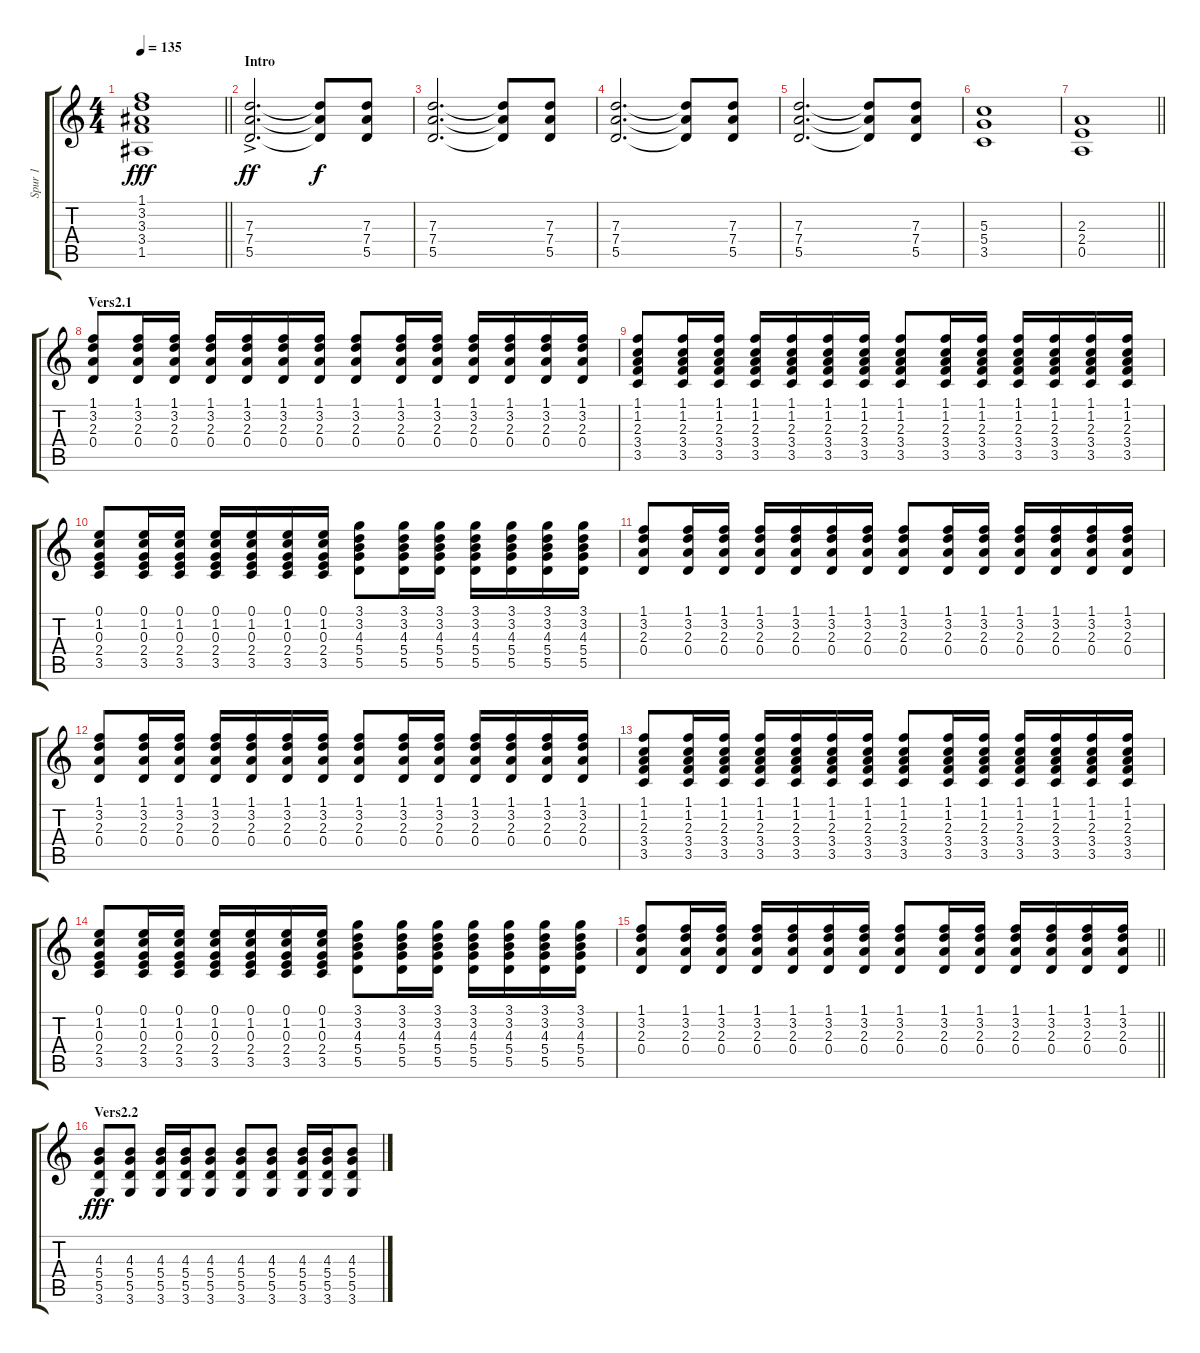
\track ("Spur 1" "Spur 1") {instrument overdrivenguitar}
\staff {score tabs}
\tuning (E4 B3 G3 D3 A2 E2) {hide}
\ts (4 4)
\tempo 135
\clef g2
\barLineRight lightlight
\ks c
(1.1 3.2 3.3 3.4 1.5).1{dy fff} |
\section ("" "Intro")
(7.3{ac} 7.4{ac} 5.5{ac}).2{d dy ff} (7.3{t} 7.4{t} 5.5{t}).8{dy f} (7.3 7.4 5.5).8 |
(7.3 7.4 5.5).2{d} (7.3{t} 7.4{t} 5.5{t}).8 (7.3 7.4 5.5).8 |
(7.3 7.4 5.5).2{d} (7.3{t} 7.4{t} 5.5{t}).8 (7.3 7.4 5.5).8 |
(7.3 7.4 5.5).2{d} (7.3{t} 7.4{t} 5.5{t}).8 (7.3 7.4 5.5).8 |
(5.3 5.4 3.5).1 |
\barLineRight lightlight
(2.3 2.4 0.5).1 |
\section ("" "Vers2.1")
(1.1 3.2 2.3 0.4).8{instrument electricguitarclean} (1.1 3.2 2.3 0.4).16 (1.1 3.2 2.3 0.4).16 (1.1 3.2 2.3 0.4).16 (1.1 3.2 2.3 0.4).16 (1.1 3.2 2.3 0.4).16 (1.1 3.2 2.3 0.4).16 (1.1 3.2 2.3 0.4).8 (1.1 3.2 2.3 0.4).16 (1.1 3.2 2.3 0.4).16 (1.1 3.2 2.3 0.4).16 (1.1 3.2 2.3 0.4).16 (1.1 3.2 2.3 0.4).16 (1.1 3.2 2.3 0.4).16 |
(1.1 1.2 2.3 3.4 3.5).8 (1.1 1.2 2.3 3.4 3.5).16 (1.1 1.2 2.3 3.4 3.5).16 (1.1 1.2 2.3 3.4 3.5).16 (1.1 1.2 2.3 3.4 3.5).16 (1.1 1.2 2.3 3.4 3.5).16 (1.1 1.2 2.3 3.4 3.5).16 (1.1 1.2 2.3 3.4 3.5).8 (1.1 1.2 2.3 3.4 3.5).16 (1.1 1.2 2.3 3.4 3.5).16 (1.1 1.2 2.3 3.4 3.5).16 (1.1 1.2 2.3 3.4 3.5).16 (1.1 1.2 2.3 3.4 3.5).16 (1.1 1.2 2.3 3.4 3.5).16 |
(0.1 1.2 0.3 2.4 3.5).8 (0.1 1.2 0.3 2.4 3.5).16 (0.1 1.2 0.3 2.4 3.5).16 (0.1 1.2 0.3 2.4 3.5).16 (0.1 1.2 0.3 2.4 3.5).16 (0.1 1.2 0.3 2.4 3.5).16 (0.1 1.2 0.3 2.4 3.5).16 (3.1 3.2 4.3 5.4 5.5).8 (3.1 3.2 4.3 5.4 5.5).16 (3.1 3.2 4.3 5.4 5.5).16 (3.1 3.2 4.3 5.4 5.5).16 (3.1 3.2 4.3 5.4 5.5).16 (3.1 3.2 4.3 5.4 5.5).16 (3.1 3.2 4.3 5.4 5.5).16 |
(1.1 3.2 2.3 0.4).8 (1.1 3.2 2.3 0.4).16 (1.1 3.2 2.3 0.4).16 (1.1 3.2 2.3 0.4).16 (1.1 3.2 2.3 0.4).16 (1.1 3.2 2.3 0.4).16 (1.1 3.2 2.3 0.4).16 (1.1 3.2 2.3 0.4).8 (1.1 3.2 2.3 0.4).16 (1.1 3.2 2.3 0.4).16 (1.1 3.2 2.3 0.4).16 (1.1 3.2 2.3 0.4).16 (1.1 3.2 2.3 0.4).16 (1.1 3.2 2.3 0.4).16 |
(1.1 3.2 2.3 0.4).8{instrument electricguitarclean} (1.1 3.2 2.3 0.4).16 (1.1 3.2 2.3 0.4).16 (1.1 3.2 2.3 0.4).16 (1.1 3.2 2.3 0.4).16 (1.1 3.2 2.3 0.4).16 (1.1 3.2 2.3 0.4).16 (1.1 3.2 2.3 0.4).8 (1.1 3.2 2.3 0.4).16 (1.1 3.2 2.3 0.4).16 (1.1 3.2 2.3 0.4).16 (1.1 3.2 2.3 0.4).16 (1.1 3.2 2.3 0.4).16 (1.1 3.2 2.3 0.4).16 |
(1.1 1.2 2.3 3.4 3.5).8 (1.1 1.2 2.3 3.4 3.5).16 (1.1 1.2 2.3 3.4 3.5).16 (1.1 1.2 2.3 3.4 3.5).16 (1.1 1.2 2.3 3.4 3.5).16 (1.1 1.2 2.3 3.4 3.5).16 (1.1 1.2 2.3 3.4 3.5).16 (1.1 1.2 2.3 3.4 3.5).8 (1.1 1.2 2.3 3.4 3.5).16 (1.1 1.2 2.3 3.4 3.5).16 (1.1 1.2 2.3 3.4 3.5).16 (1.1 1.2 2.3 3.4 3.5).16 (1.1 1.2 2.3 3.4 3.5).16 (1.1 1.2 2.3 3.4 3.5).16 |
(0.1 1.2 0.3 2.4 3.5).8 (0.1 1.2 0.3 2.4 3.5).16 (0.1 1.2 0.3 2.4 3.5).16 (0.1 1.2 0.3 2.4 3.5).16 (0.1 1.2 0.3 2.4 3.5).16 (0.1 1.2 0.3 2.4 3.5).16 (0.1 1.2 0.3 2.4 3.5).16 (3.1 3.2 4.3 5.4 5.5).8 (3.1 3.2 4.3 5.4 5.5).16 (3.1 3.2 4.3 5.4 5.5).16 (3.1 3.2 4.3 5.4 5.5).16 (3.1 3.2 4.3 5.4 5.5).16 (3.1 3.2 4.3 5.4 5.5).16 (3.1 3.2 4.3 5.4 5.5).16 |
\barLineRight lightlight
(1.1 3.2 2.3 0.4).8 (1.1 3.2 2.3 0.4).16 (1.1 3.2 2.3 0.4).16 (1.1 3.2 2.3 0.4).16 (1.1 3.2 2.3 0.4).16 (1.1 3.2 2.3 0.4).16 (1.1 3.2 2.3 0.4).16 (1.1 3.2 2.3 0.4).8 (1.1 3.2 2.3 0.4).16 (1.1 3.2 2.3 0.4).16 (1.1 3.2 2.3 0.4).16 (1.1 3.2 2.3 0.4).16 (1.1 3.2 2.3 0.4).16 (1.1 3.2 2.3 0.4).16 |
\section ("" "Vers2.2")
(4.3 5.4 5.5 3.6).8{dy fff volume 16 instrument overdrivenguitar} (4.3 5.4 5.5 3.6).8 (4.3 5.4 5.5 3.6).16 (4.3 5.4 5.5 3.6).16 (4.3 5.4 5.5 3.6).8 (4.3 5.4 5.5 3.6).8 (4.3 5.4 5.5 3.6).8 (4.3 5.4 5.5 3.6).16 (4.3 5.4 5.5 3.6).16 (4.3 5.4 5.5 3.6).8
